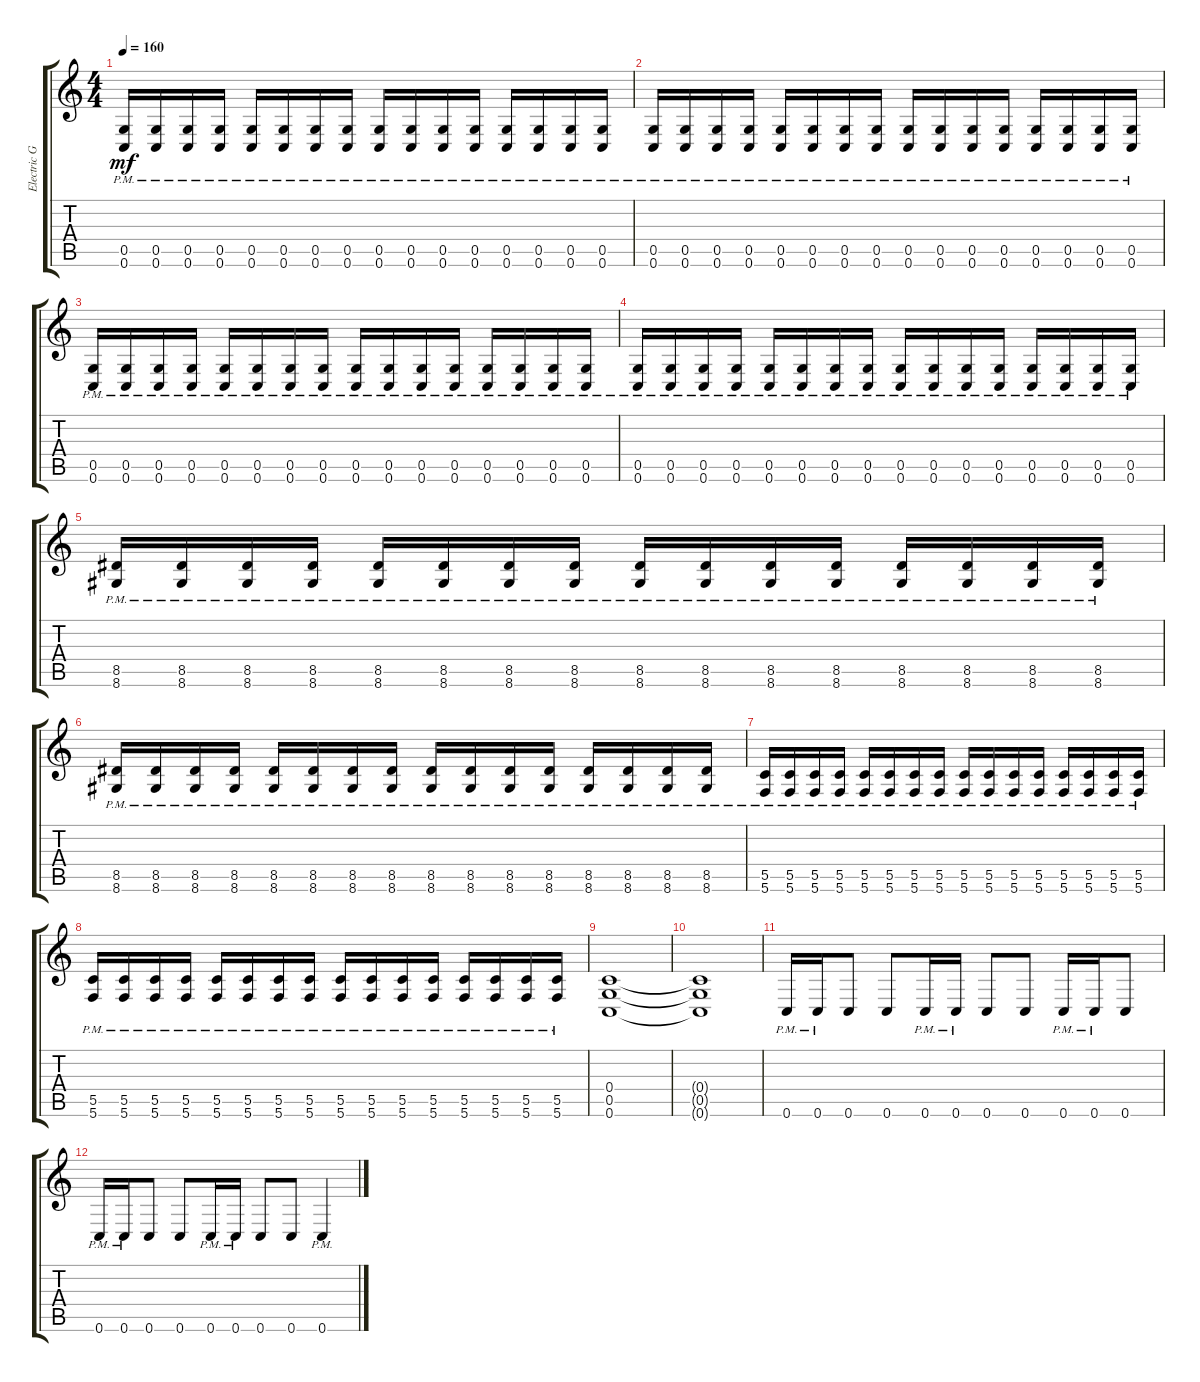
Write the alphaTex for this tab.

\track ("Electric Guitar" "Electric G") {instrument distortionguitar}
\staff {score tabs}
\tuning (D4 A3 F3 C3 G2 C2) {hide}
\ts (4 4)
\tempo 160
\clef g2
\ks c
(0.5{pm} 0.6{pm}).16{dy mf} (0.5{pm} 0.6{pm}).16 (0.5{pm} 0.6{pm}).16 (0.5{pm} 0.6{pm}).16 (0.5{pm} 0.6{pm}).16 (0.5{pm} 0.6{pm}).16 (0.5{pm} 0.6{pm}).16 (0.5{pm} 0.6{pm}).16 (0.5{pm} 0.6{pm}).16 (0.5{pm} 0.6{pm}).16 (0.5{pm} 0.6{pm}).16 (0.5{pm} 0.6{pm}).16 (0.5{pm} 0.6{pm}).16 (0.5{pm} 0.6{pm}).16 (0.5{pm} 0.6{pm}).16 (0.5{pm} 0.6{pm}).16 |
(0.5{pm} 0.6{pm}).16 (0.5{pm} 0.6{pm}).16 (0.5{pm} 0.6{pm}).16 (0.5{pm} 0.6{pm}).16 (0.5{pm} 0.6{pm}).16 (0.5{pm} 0.6{pm}).16 (0.5{pm} 0.6{pm}).16 (0.5{pm} 0.6{pm}).16 (0.5{pm} 0.6{pm}).16 (0.5{pm} 0.6{pm}).16 (0.5{pm} 0.6{pm}).16 (0.5{pm} 0.6{pm}).16 (0.5{pm} 0.6{pm}).16 (0.5{pm} 0.6{pm}).16 (0.5{pm} 0.6{pm}).16 (0.5{pm} 0.6{pm}).16 |
(0.5{pm} 0.6{pm}).16 (0.5{pm} 0.6{pm}).16 (0.5{pm} 0.6{pm}).16 (0.5{pm} 0.6{pm}).16 (0.5{pm} 0.6{pm}).16 (0.5{pm} 0.6{pm}).16 (0.5{pm} 0.6{pm}).16 (0.5{pm} 0.6{pm}).16 (0.5{pm} 0.6{pm}).16 (0.5{pm} 0.6{pm}).16 (0.5{pm} 0.6{pm}).16 (0.5{pm} 0.6{pm}).16 (0.5{pm} 0.6{pm}).16 (0.5{pm} 0.6{pm}).16 (0.5{pm} 0.6{pm}).16 (0.5{pm} 0.6{pm}).16 |
(0.5{pm} 0.6{pm}).16 (0.5{pm} 0.6{pm}).16 (0.5{pm} 0.6{pm}).16 (0.5{pm} 0.6{pm}).16 (0.5{pm} 0.6{pm}).16 (0.5{pm} 0.6{pm}).16 (0.5{pm} 0.6{pm}).16 (0.5{pm} 0.6{pm}).16 (0.5{pm} 0.6{pm}).16 (0.5{pm} 0.6{pm}).16 (0.5{pm} 0.6{pm}).16 (0.5{pm} 0.6{pm}).16 (0.5{pm} 0.6{pm}).16 (0.5{pm} 0.6{pm}).16 (0.5{pm} 0.6{pm}).16 (0.5{pm} 0.6{pm}).16 |
(8.5{pm} 8.6{pm}).16 (8.5{pm} 8.6{pm}).16 (8.5{pm} 8.6{pm}).16 (8.5{pm} 8.6{pm}).16 (8.5{pm} 8.6{pm}).16 (8.5{pm} 8.6{pm}).16 (8.5{pm} 8.6{pm}).16 (8.5{pm} 8.6{pm}).16 (8.5{pm} 8.6{pm}).16 (8.5{pm} 8.6{pm}).16 (8.5{pm} 8.6{pm}).16 (8.5{pm} 8.6{pm}).16 (8.5{pm} 8.6{pm}).16 (8.5{pm} 8.6{pm}).16 (8.5{pm} 8.6{pm}).16 (8.5{pm} 8.6{pm}).16 |
(8.5{pm} 8.6{pm}).16 (8.5{pm} 8.6{pm}).16 (8.5{pm} 8.6{pm}).16 (8.5{pm} 8.6{pm}).16 (8.5{pm} 8.6{pm}).16 (8.5{pm} 8.6{pm}).16 (8.5{pm} 8.6{pm}).16 (8.5{pm} 8.6{pm}).16 (8.5{pm} 8.6{pm}).16 (8.5{pm} 8.6{pm}).16 (8.5{pm} 8.6{pm}).16 (8.5{pm} 8.6{pm}).16 (8.5{pm} 8.6{pm}).16 (8.5{pm} 8.6{pm}).16 (8.5{pm} 8.6{pm}).16 (8.5{pm} 8.6{pm}).16 |
(5.5{pm} 5.6{pm}).16 (5.5{pm} 5.6{pm}).16 (5.5{pm} 5.6{pm}).16 (5.5{pm} 5.6{pm}).16 (5.5{pm} 5.6{pm}).16 (5.5{pm} 5.6{pm}).16 (5.5{pm} 5.6{pm}).16 (5.5{pm} 5.6{pm}).16 (5.5{pm} 5.6{pm}).16 (5.5{pm} 5.6{pm}).16 (5.5{pm} 5.6{pm}).16 (5.5{pm} 5.6{pm}).16 (5.5{pm} 5.6{pm}).16 (5.5{pm} 5.6{pm}).16 (5.5{pm} 5.6{pm}).16 (5.5{pm} 5.6{pm}).16 |
(5.5{pm} 5.6{pm}).16 (5.5{pm} 5.6{pm}).16 (5.5{pm} 5.6{pm}).16 (5.5{pm} 5.6{pm}).16 (5.5{pm} 5.6{pm}).16 (5.5{pm} 5.6{pm}).16 (5.5{pm} 5.6{pm}).16 (5.5{pm} 5.6{pm}).16 (5.5{pm} 5.6{pm}).16 (5.5{pm} 5.6{pm}).16 (5.5{pm} 5.6{pm}).16 (5.5{pm} 5.6{pm}).16 (5.5{pm} 5.6{pm}).16 (5.5{pm} 5.6{pm}).16 (5.5{pm} 5.6{pm}).16 (5.5{pm} 5.6{pm}).16 |
(0.4 0.5 0.6).1 |
(0.4{t} 0.5{t} 0.6{t}).1 |
0.6{pm}.16 0.6{pm}.16 0.6.8 0.6.8 0.6{pm}.16 0.6{pm}.16 0.6.8 0.6.8 0.6{pm}.16 0.6{pm}.16 0.6.8 |
0.6{pm}.16 0.6{pm}.16 0.6.8 0.6.8 0.6{pm}.16 0.6{pm}.16 0.6.8 0.6.8 0.6{pm}.4
